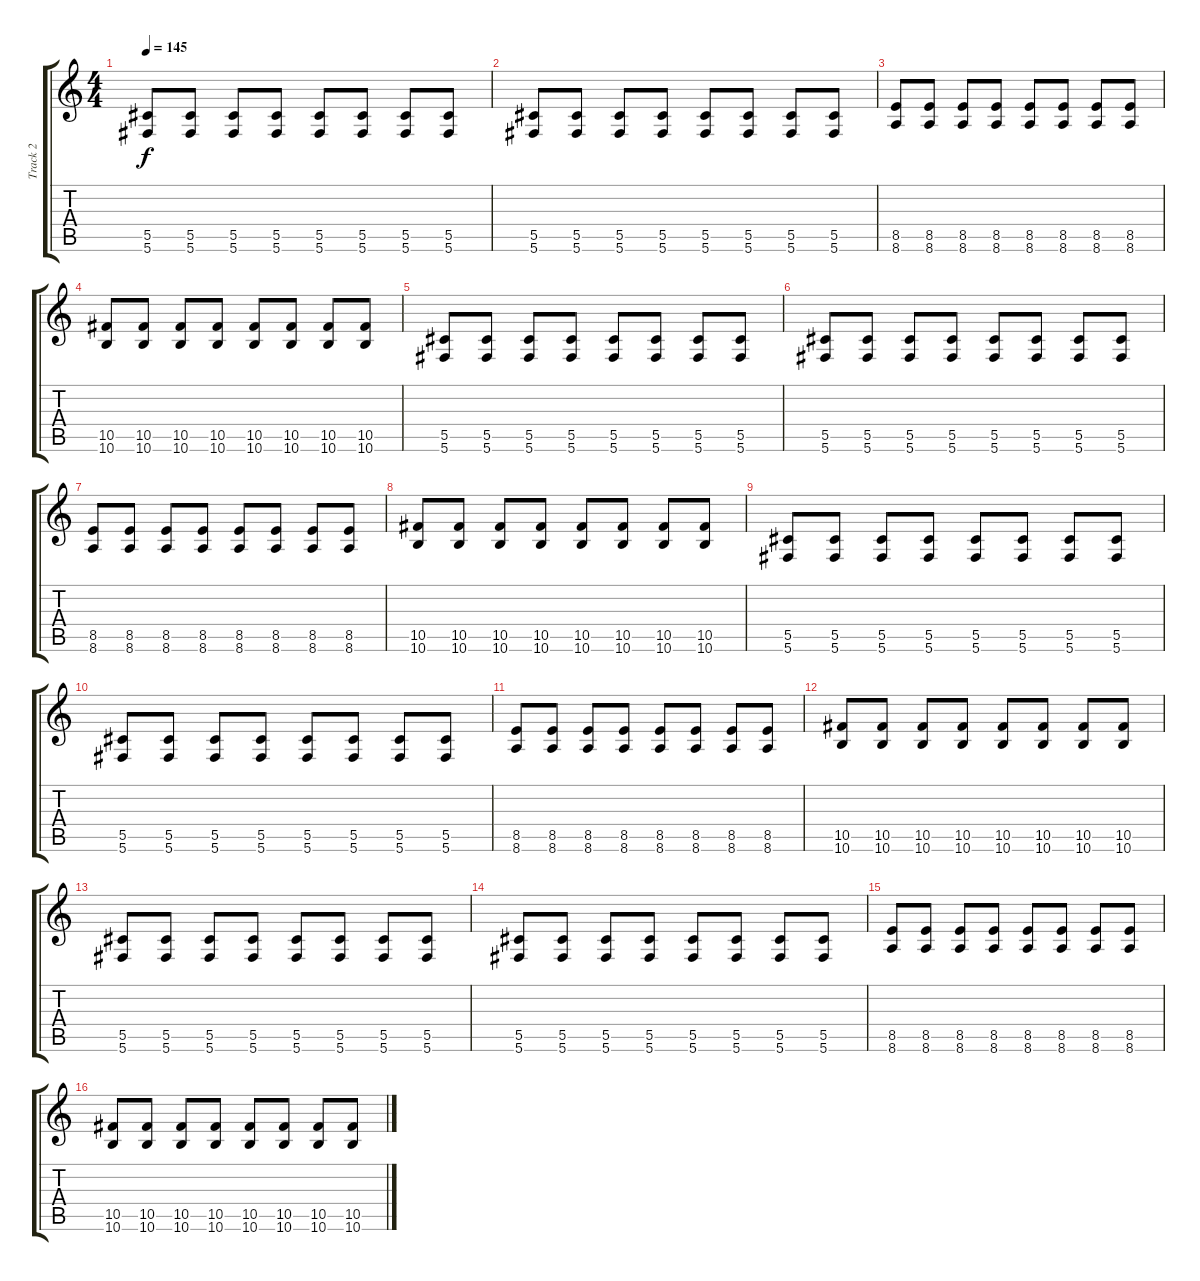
\track ("Track 2" "Track 2") {instrument distortionguitar}
\staff {score tabs}
\tuning (Eb4 Bb3 Gb3 Db3 Ab2 Db2) {hide}
\ts (4 4)
\tempo 145
\clef g2
\ks c
(5.5 5.6).8{dy f} (5.5 5.6).8 (5.5 5.6).8 (5.5 5.6).8 (5.5 5.6).8 (5.5 5.6).8 (5.5 5.6).8 (5.5 5.6).8 |
(5.5 5.6).8 (5.5 5.6).8 (5.5 5.6).8 (5.5 5.6).8 (5.5 5.6).8 (5.5 5.6).8 (5.5 5.6).8 (5.5 5.6).8 |
(8.5 8.6).8 (8.5 8.6).8 (8.5 8.6).8 (8.5 8.6).8 (8.5 8.6).8 (8.5 8.6).8 (8.5 8.6).8 (8.5 8.6).8 |
(10.5 10.6).8 (10.5 10.6).8 (10.5 10.6).8 (10.5 10.6).8 (10.5 10.6).8 (10.5 10.6).8 (10.5 10.6).8 (10.5 10.6).8 |
(5.5 5.6).8 (5.5 5.6).8 (5.5 5.6).8 (5.5 5.6).8 (5.5 5.6).8 (5.5 5.6).8 (5.5 5.6).8 (5.5 5.6).8 |
(5.5 5.6).8 (5.5 5.6).8 (5.5 5.6).8 (5.5 5.6).8 (5.5 5.6).8 (5.5 5.6).8 (5.5 5.6).8 (5.5 5.6).8 |
(8.5 8.6).8 (8.5 8.6).8 (8.5 8.6).8 (8.5 8.6).8 (8.5 8.6).8 (8.5 8.6).8 (8.5 8.6).8 (8.5 8.6).8 |
(10.5 10.6).8 (10.5 10.6).8 (10.5 10.6).8 (10.5 10.6).8 (10.5 10.6).8 (10.5 10.6).8 (10.5 10.6).8 (10.5 10.6).8 |
(5.5 5.6).8 (5.5 5.6).8 (5.5 5.6).8 (5.5 5.6).8 (5.5 5.6).8 (5.5 5.6).8 (5.5 5.6).8 (5.5 5.6).8 |
(5.5 5.6).8 (5.5 5.6).8 (5.5 5.6).8 (5.5 5.6).8 (5.5 5.6).8 (5.5 5.6).8 (5.5 5.6).8 (5.5 5.6).8 |
(8.5 8.6).8 (8.5 8.6).8 (8.5 8.6).8 (8.5 8.6).8 (8.5 8.6).8 (8.5 8.6).8 (8.5 8.6).8 (8.5 8.6).8 |
(10.5 10.6).8 (10.5 10.6).8 (10.5 10.6).8 (10.5 10.6).8 (10.5 10.6).8 (10.5 10.6).8 (10.5 10.6).8 (10.5 10.6).8 |
(5.5 5.6).8 (5.5 5.6).8 (5.5 5.6).8 (5.5 5.6).8 (5.5 5.6).8 (5.5 5.6).8 (5.5 5.6).8 (5.5 5.6).8 |
(5.5 5.6).8 (5.5 5.6).8 (5.5 5.6).8 (5.5 5.6).8 (5.5 5.6).8 (5.5 5.6).8 (5.5 5.6).8 (5.5 5.6).8 |
(8.5 8.6).8 (8.5 8.6).8 (8.5 8.6).8 (8.5 8.6).8 (8.5 8.6).8 (8.5 8.6).8 (8.5 8.6).8 (8.5 8.6).8 |
(10.5 10.6).8 (10.5 10.6).8 (10.5 10.6).8 (10.5 10.6).8 (10.5 10.6).8 (10.5 10.6).8 (10.5 10.6).8 (10.5 10.6).8
